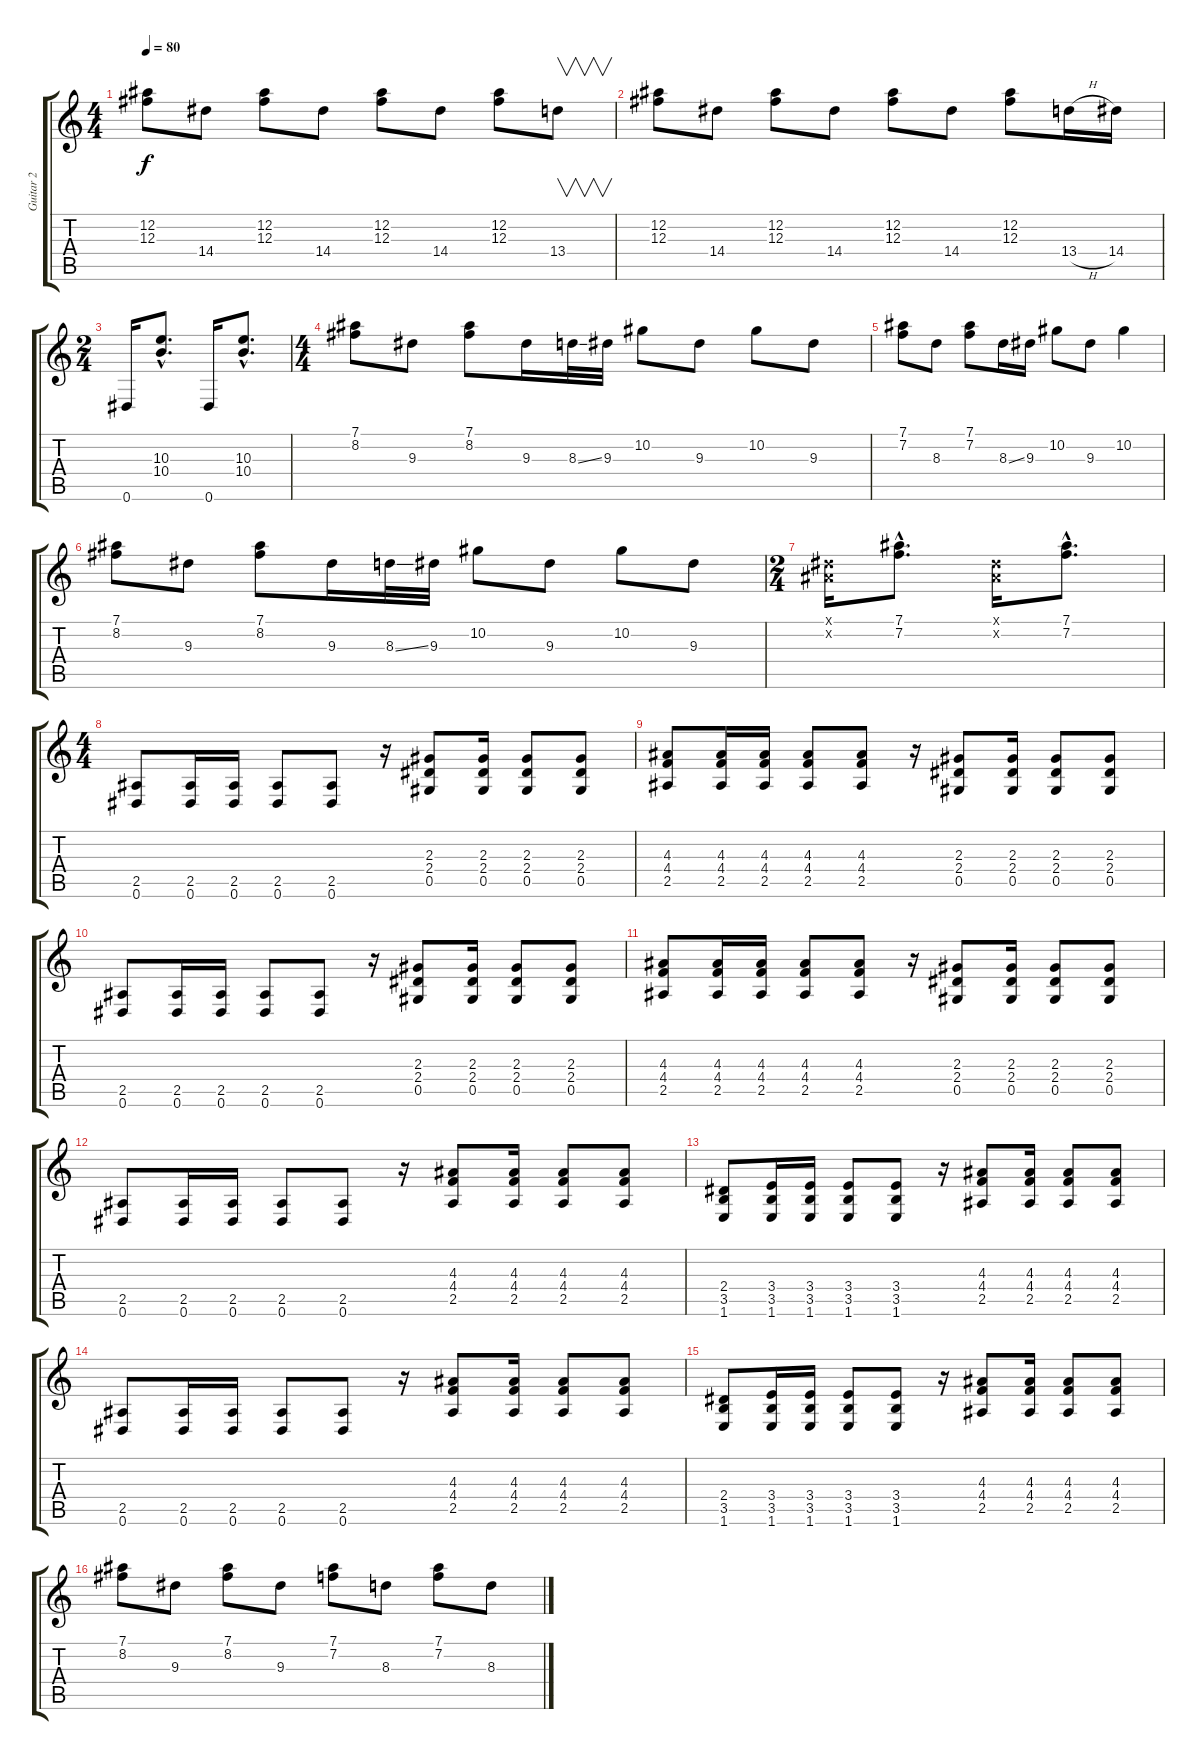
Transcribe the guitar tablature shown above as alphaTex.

\track ("Guitar 2" "Guitar 2") {instrument distortionguitar}
\staff {score tabs}
\tuning (Eb4 Bb3 Gb3 Db3 Ab2 Eb2) {hide}
\ts (4 4)
\tempo 80
\clef g2
\ks c
(12.2 12.3).8{dy f} 14.4.8 (12.2 12.3).8 14.4.8 (12.2 12.3).8 14.4.8 (12.2 12.3).8 13.4.8{v} |
(12.2 12.3).8 14.4.8 (12.2 12.3).8 14.4.8 (12.2 12.3).8 14.4.8 (12.2 12.3).8 13.4{h}.16 14.4.16 |
\ts (2 4)
0.6.16{instrument electricguitarmuted} (10.3{hac} 10.4{hac}).8{d instrument distortionguitar} 0.6.16{instrument electricguitarmuted} (10.3{hac} 10.4{hac}).8{d instrument distortionguitar} |
\ts (4 4)
(7.1 8.2).8 9.3.8 (7.1 8.2).8 9.3.16 8.3{ss}.32 9.3.32 10.2.8 9.3.8 10.2.8 9.3.8 |
(7.1 7.2).8 8.3.8 (7.1 7.2).8 8.3{ss}.16 9.3.16 10.2.8 9.3.8 10.2.4 |
(7.1 8.2).8 9.3.8 (7.1 8.2).8 9.3.16 8.3{ss}.32 9.3.32 10.2.8 9.3.8 10.2.8 9.3.8 |
\ts (2 4)
(0.1{x} 0.2{x}).16 (7.1{hac} 7.2{hac}).8{d} (0.1{x} 0.2{x}).16 (7.1{hac} 7.2{hac}).8{d} |
\ts (4 4)
(2.5 0.6).8 (2.5 0.6).16 (2.5 0.6).16 (2.5 0.6).8 (2.5 0.6).8 r.16 (2.3 2.4 0.5).8 (2.3 2.4 0.5).16 (2.3 2.4 0.5).8 (2.3 2.4 0.5).8 |
(4.3 4.4 2.5).8 (4.3 4.4 2.5).16 (4.3 4.4 2.5).16 (4.3 4.4 2.5).8 (4.3 4.4 2.5).8 r.16 (2.3 2.4 0.5).8 (2.3 2.4 0.5).16 (2.3 2.4 0.5).8 (2.3 2.4 0.5).8 |
(2.5 0.6).8 (2.5 0.6).16 (2.5 0.6).16 (2.5 0.6).8 (2.5 0.6).8 r.16 (2.3 2.4 0.5).8 (2.3 2.4 0.5).16 (2.3 2.4 0.5).8 (2.3 2.4 0.5).8 |
(4.3 4.4 2.5).8 (4.3 4.4 2.5).16 (4.3 4.4 2.5).16 (4.3 4.4 2.5).8 (4.3 4.4 2.5).8 r.16 (2.3 2.4 0.5).8 (2.3 2.4 0.5).16 (2.3 2.4 0.5).8 (2.3 2.4 0.5).8 |
(2.5 0.6).8 (2.5 0.6).16 (2.5 0.6).16 (2.5 0.6).8 (2.5 0.6).8 r.16 (4.3 4.4 2.5).8 (4.3 4.4 2.5).16 (4.3 4.4 2.5).8 (4.3 4.4 2.5).8 |
(2.4 3.5 1.6).8 (3.4 3.5 1.6).16 (3.4 3.5 1.6).16 (3.4 3.5 1.6).8 (3.4 3.5 1.6).8 r.16 (4.3 4.4 2.5).8 (4.3 4.4 2.5).16 (4.3 4.4 2.5).8 (4.3 4.4 2.5).8 |
(2.5 0.6).8 (2.5 0.6).16 (2.5 0.6).16 (2.5 0.6).8 (2.5 0.6).8 r.16 (4.3 4.4 2.5).8 (4.3 4.4 2.5).16 (4.3 4.4 2.5).8 (4.3 4.4 2.5).8 |
(2.4 3.5 1.6).8 (3.4 3.5 1.6).16 (3.4 3.5 1.6).16 (3.4 3.5 1.6).8 (3.4 3.5 1.6).8 r.16 (4.3 4.4 2.5).8 (4.3 4.4 2.5).16 (4.3 4.4 2.5).8 (4.3 4.4 2.5).8 |
(7.1 8.2).8 9.3.8 (7.1 8.2).8 9.3.8 (7.1 7.2).8 8.3.8 (7.1 7.2).8 8.3.8
